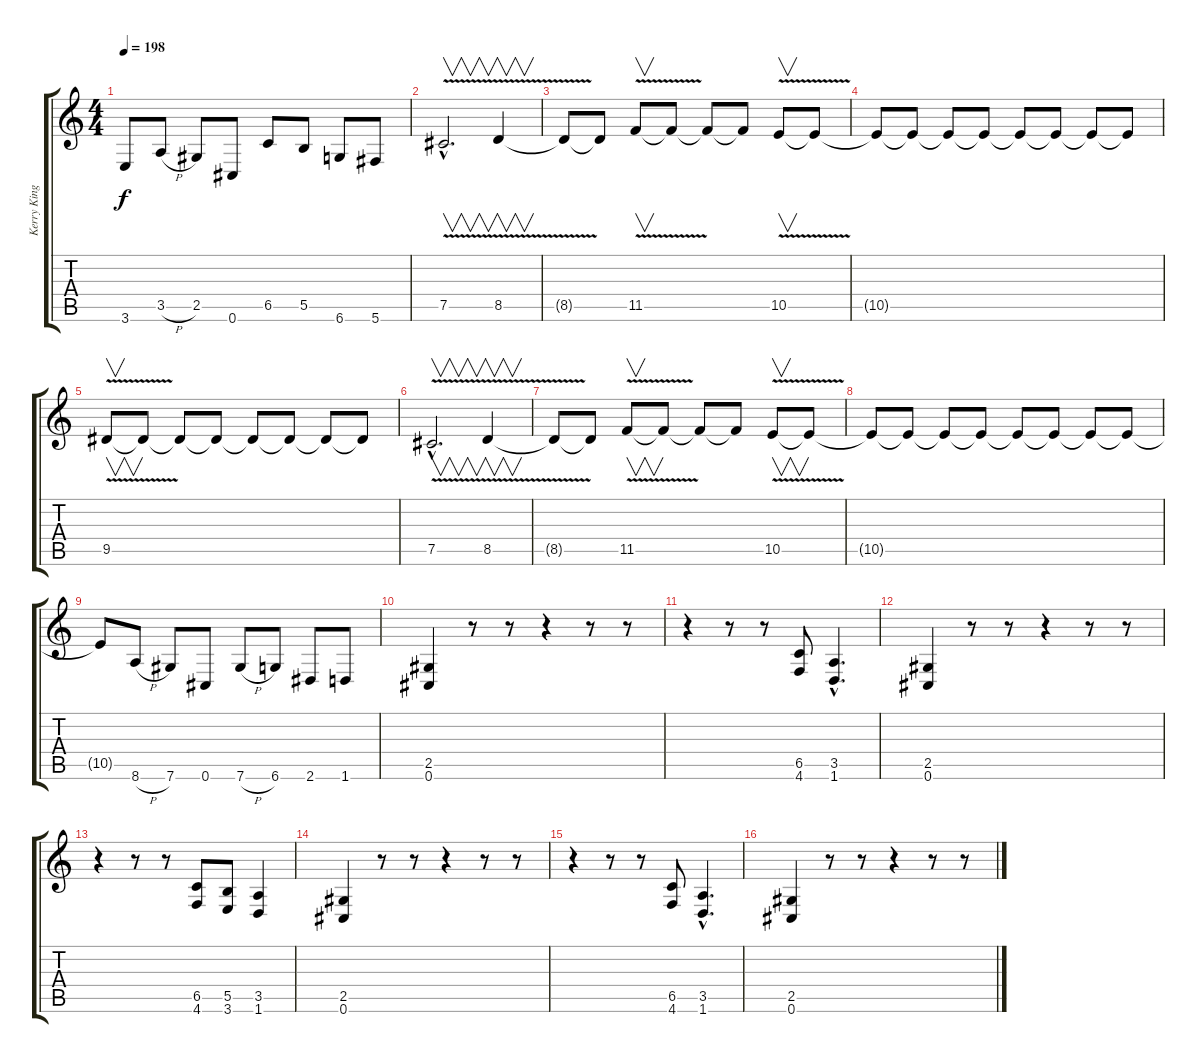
\track ("Kerry King" "Kerry King") {instrument distortionguitar}
\staff {score tabs}
\tuning (Db4 Ab3 E3 B2 Gb2 Db2) {hide}
\ts (4 4)
\tempo 198
\clef g2
\ks c
3.6.8{dy f} 3.5{h}.8 2.5.8 0.6.8 6.5.8 5.5.8 6.6.8 5.6.8 |
7.5{v hac}.2{v d} 8.5{v}.4{v} |
8.5{t}.8 8.5{t}.8 11.5{v}.8{v} 11.5{t}.8 11.5{t}.8 11.5{t}.8 10.5{v}.8{v} 10.5{t}.8 |
10.5{t}.8 10.5{t}.8 10.5{t}.8 10.5{t}.8 10.5{t}.8 10.5{t}.8 10.5{t}.8 10.5{t}.8 |
9.5{v}.8{v} 9.5{t}.8 9.5{t}.8 9.5{t}.8 9.5{t}.8 9.5{t}.8 9.5{t}.8 9.5{t}.8 |
7.5{v hac}.2{v d} 8.5{v}.4{v} |
8.5{t}.8 8.5{t}.8 11.5{v}.8{v} 11.5{t}.8 11.5{t}.8 11.5{t}.8 10.5{v}.8{v} 10.5{t}.8 |
10.5{t}.8 10.5{t}.8 10.5{t}.8 10.5{t}.8 10.5{t}.8 10.5{t}.8 10.5{t}.8 10.5{t}.8 |
10.5{t}.8 8.6{h}.8 7.6.8 0.6.8 7.6{h}.8 6.6.8 2.6.8 1.6.8 |
(2.5 0.6).4 r.8 r.8 r.4 r.8 r.8 |
r.4 r.8 r.8 (6.5 4.6).8 (3.5{hac} 1.6{hac}).4{d} |
(2.5 0.6).4 r.8 r.8 r.4 r.8 r.8 |
r.4 r.8 r.8 (6.5 4.6).8 (5.5 3.6).8 (3.5 1.6).4 |
(2.5 0.6).4 r.8 r.8 r.4 r.8 r.8 |
r.4 r.8 r.8 (6.5 4.6).8 (3.5{hac} 1.6{hac}).4{d} |
(2.5 0.6).4 r.8 r.8 r.4 r.8 r.8
